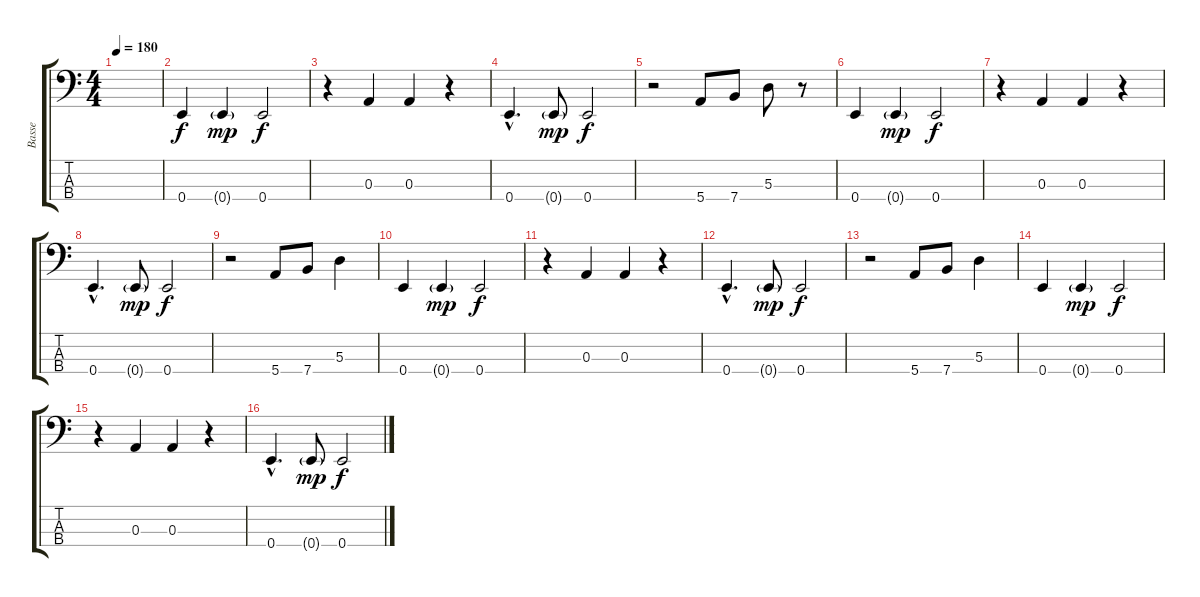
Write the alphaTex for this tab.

\track ("Basse" "Basse") {instrument electricbassfinger}
\staff {score tabs}
\tuning (G2 D2 A1 E1) {hide}
\ts (4 4)
\tempo 180
\clef f4
\ks c
|
0.4.4 0.4{g}.4{dy mp} 0.4.2{dy f} |
r.4 0.3.4 0.3.4 r.4 |
0.4{hac}.4{d} 0.4{g}.8{dy mp} 0.4.2{dy f} |
r.2 5.4.8 7.4.8 5.3.8 r.8 |
0.4.4 0.4{g}.4{dy mp} 0.4.2{dy f} |
r.4 0.3.4 0.3.4 r.4 |
0.4{hac}.4{d} 0.4{g}.8{dy mp} 0.4.2{dy f} |
r.2 5.4.8 7.4.8 5.3.4 |
0.4.4 0.4{g}.4{dy mp} 0.4.2{dy f} |
r.4 0.3.4 0.3.4 r.4 |
0.4{hac}.4{d} 0.4{g}.8{dy mp} 0.4.2{dy f} |
r.2 5.4.8 7.4.8 5.3.4 |
0.4.4 0.4{g}.4{dy mp} 0.4.2{dy f} |
r.4 0.3.4 0.3.4 r.4 |
0.4{hac}.4{d} 0.4{g}.8{dy mp} 0.4.2{dy f}
